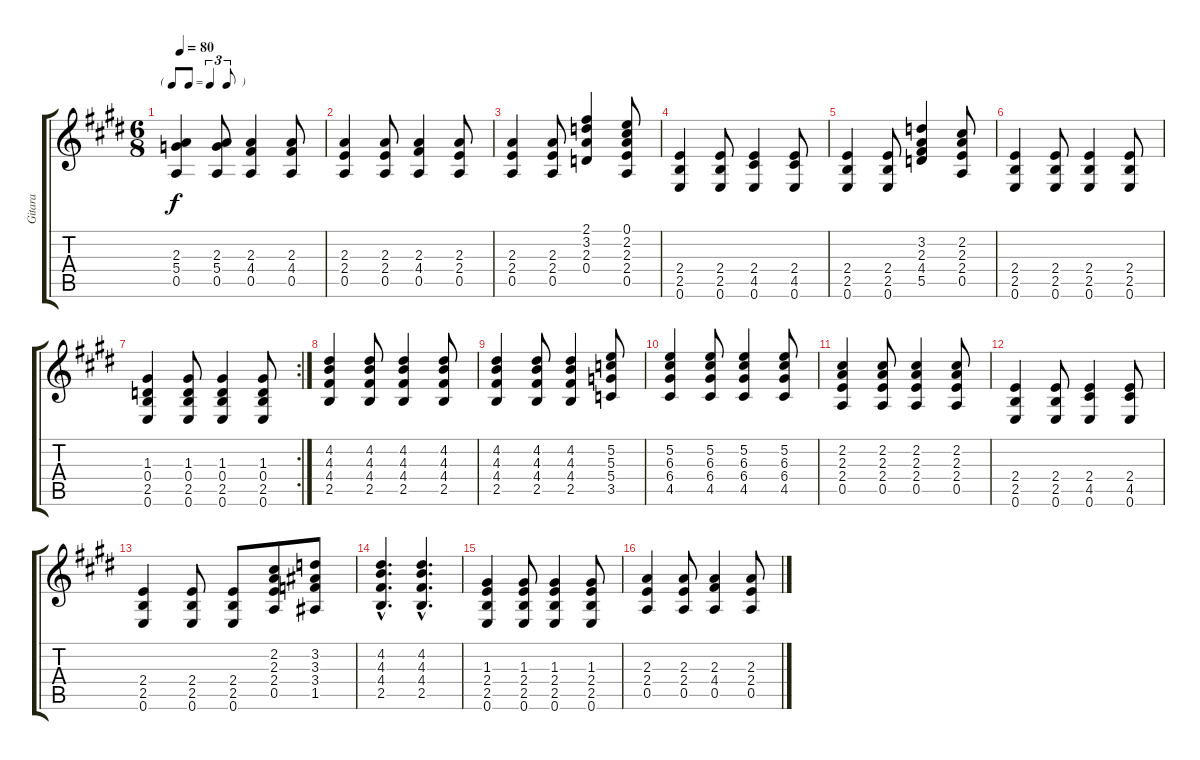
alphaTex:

\track ("Gitara" "Gitara") {instrument electricguitarjazz}
\staff {score tabs}
\tuning (E4 B3 G3 D3 A2 E2) {hide}
\ts (6 8)
\tf triplet8th
\tempo 80
\clef g2
\ks e
(2.3 5.4 0.5).4{dy f} (2.3 5.4 0.5).8 (2.3 4.4 0.5).4 (2.3 4.4 0.5).8 |
(2.3 2.4 0.5).4 (2.3 2.4 0.5).8 (2.3 4.4 0.5).4 (2.3 2.4 0.5).8 |
(2.3 2.4 0.5).4 (2.3 2.4 0.5).8 (2.1 3.2 2.3 0.4).4 (0.1 2.2 2.3 2.4 0.5).8 |
(2.4 2.5 0.6).4 (2.4 2.5 0.6).8 (2.4 4.5 0.6).4 (2.4 4.5 0.6).8 |
(2.4 2.5 0.6).4 (2.4 2.5 0.6).8 (3.2 2.3 4.4 5.5).4 (2.2 2.3 2.4 0.5).8 |
(2.4 2.5 0.6).4 (2.4 2.5 0.6).8 (2.4 2.5 0.6).4 (2.4 2.5 0.6).8 |
\rc 2
(1.3 0.4 2.5 0.6).4 (1.3 0.4 2.5 0.6).8 (1.3 0.4 2.5 0.6).4 (1.3 0.4 2.5 0.6).8 |
(4.2 4.3 4.4 2.5).4 (4.2 4.3 4.4 2.5).8 (4.2 4.3 4.4 2.5).4 (4.2 4.3 4.4 2.5).8 |
(4.2 4.3 4.4 2.5).4 (4.2 4.3 4.4 2.5).8 (4.2 4.3 4.4 2.5).4 (5.2 5.3 5.4 3.5).8 |
(5.2 6.3 6.4 4.5).4 (5.2 6.3 6.4 4.5).8 (5.2 6.3 6.4 4.5).4 (5.2 6.3 6.4 4.5).8 |
(2.2 2.3 2.4 0.5).4 (2.2 2.3 2.4 0.5).8 (2.2 2.3 2.4 0.5).4 (2.2 2.3 2.4 0.5).8 |
(2.4 2.5 0.6).4 (2.4 2.5 0.6).8 (2.4 4.5 0.6).4 (2.4 4.5 0.6).8 |
(2.4 2.5 0.6).4 (2.4 2.5 0.6).8 (2.4 2.5 0.6).8 (2.2 2.3 2.4 0.5).8 (3.2 3.3 3.4 1.5).8 |
(4.2{hac} 4.3{hac} 4.4{hac} 2.5{hac}).4{d} (4.2{hac} 4.3{hac} 4.4{hac} 2.5{hac}).4{d} |
(1.3 2.4 2.5 0.6).4 (1.3 2.4 2.5 0.6).8 (1.3 2.4 2.5 0.6).4 (1.3 2.4 2.5 0.6).8 |
(2.3 2.4 0.5).4 (2.3 2.4 0.5).8 (2.3 4.4 0.5).4 (2.3 2.4 0.5).8
